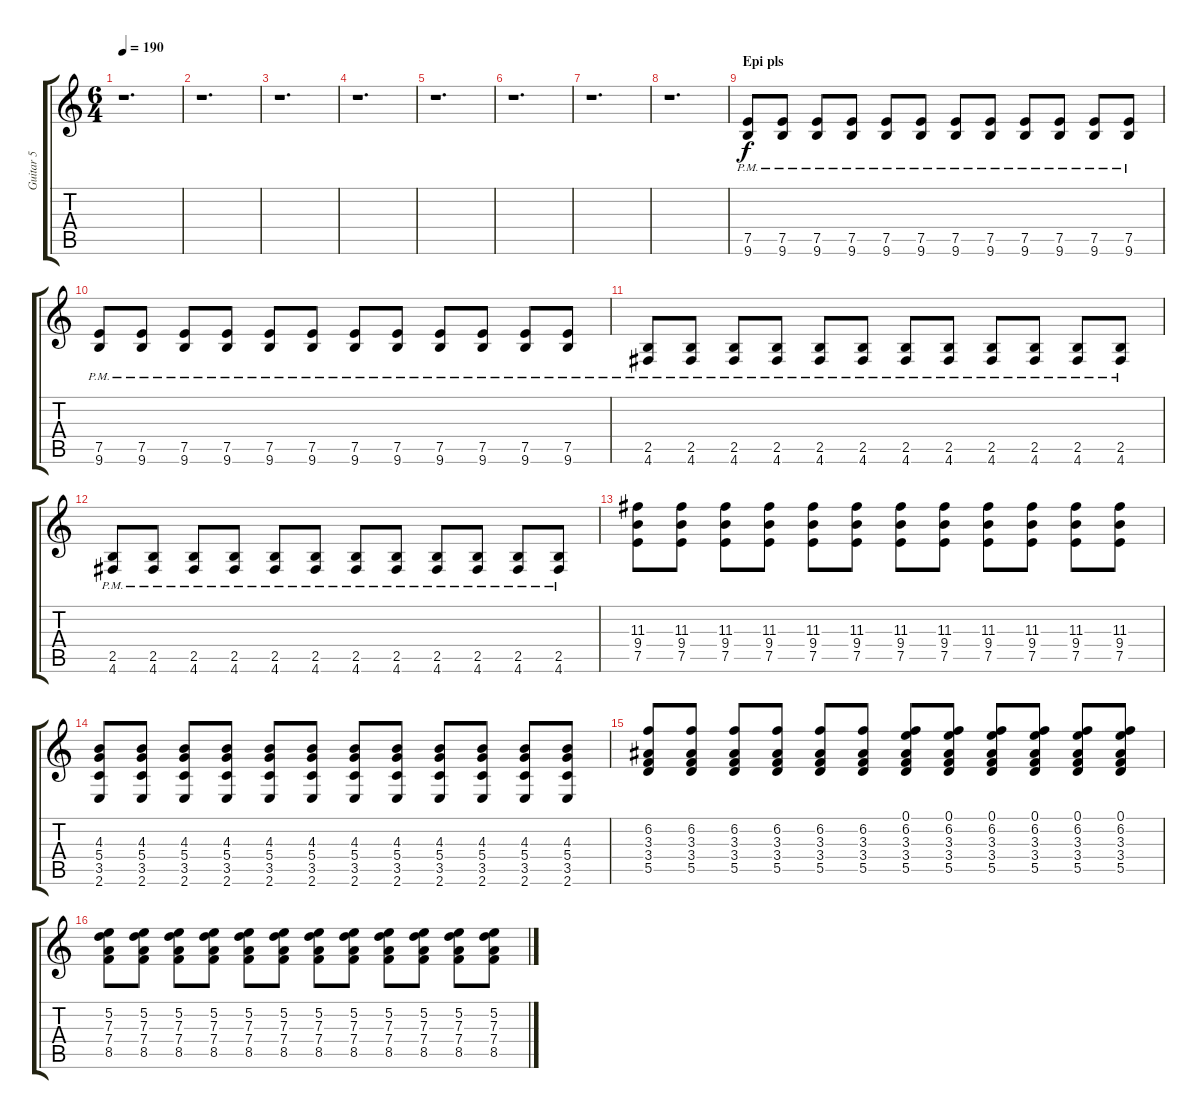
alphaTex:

\track ("Guitar 5" "Guitar 5") {instrument distortionguitar}
\staff {score tabs}
\tuning (E4 B3 G3 D3 A2 D2) {hide}
\ts (6 4)
\tempo 190
\clef g2
\ks c
r.1{d dy f} |
r.1{d} |
r.1{d} |
r.1{d} |
r.1{d} |
r.1{d} |
r.1{d} |
r.1{d} |
\section ("" "Epi pls")
(7.5{pm} 9.6{pm}).8 (7.5{pm} 9.6{pm}).8 (7.5{pm} 9.6{pm}).8 (7.5{pm} 9.6{pm}).8 (7.5{pm} 9.6{pm}).8 (7.5{pm} 9.6{pm}).8 (7.5{pm} 9.6{pm}).8 (7.5{pm} 9.6{pm}).8 (7.5{pm} 9.6{pm}).8 (7.5{pm} 9.6{pm}).8 (7.5{pm} 9.6{pm}).8 (7.5{pm} 9.6{pm}).8 |
(7.5{pm} 9.6{pm}).8 (7.5{pm} 9.6{pm}).8 (7.5{pm} 9.6{pm}).8 (7.5{pm} 9.6{pm}).8 (7.5{pm} 9.6{pm}).8 (7.5{pm} 9.6{pm}).8 (7.5{pm} 9.6{pm}).8 (7.5{pm} 9.6{pm}).8 (7.5{pm} 9.6{pm}).8 (7.5{pm} 9.6{pm}).8 (7.5{pm} 9.6{pm}).8 (7.5{pm} 9.6{pm}).8 |
(2.5{pm} 4.6{pm}).8 (2.5{pm} 4.6{pm}).8 (2.5{pm} 4.6{pm}).8 (2.5{pm} 4.6{pm}).8 (2.5{pm} 4.6{pm}).8 (2.5{pm} 4.6{pm}).8 (2.5{pm} 4.6{pm}).8 (2.5{pm} 4.6{pm}).8 (2.5{pm} 4.6{pm}).8 (2.5{pm} 4.6{pm}).8 (2.5{pm} 4.6{pm}).8 (2.5{pm} 4.6{pm}).8 |
(2.5{pm} 4.6{pm}).8 (2.5{pm} 4.6{pm}).8 (2.5{pm} 4.6{pm}).8 (2.5{pm} 4.6{pm}).8 (2.5{pm} 4.6{pm}).8 (2.5{pm} 4.6{pm}).8 (2.5{pm} 4.6{pm}).8 (2.5{pm} 4.6{pm}).8 (2.5{pm} 4.6{pm}).8 (2.5{pm} 4.6{pm}).8 (2.5{pm} 4.6{pm}).8 (2.5{pm} 4.6{pm}).8 |
(11.3 9.4 7.5).8 (11.3 9.4 7.5).8 (11.3 9.4 7.5).8 (11.3 9.4 7.5).8 (11.3 9.4 7.5).8 (11.3 9.4 7.5).8 (11.3 9.4 7.5).8 (11.3 9.4 7.5).8 (11.3 9.4 7.5).8 (11.3 9.4 7.5).8 (11.3 9.4 7.5).8 (11.3 9.4 7.5).8 |
(4.3 5.4 3.5 2.6).8 (4.3 5.4 3.5 2.6).8 (4.3 5.4 3.5 2.6).8 (4.3 5.4 3.5 2.6).8 (4.3 5.4 3.5 2.6).8 (4.3 5.4 3.5 2.6).8 (4.3 5.4 3.5 2.6).8 (4.3 5.4 3.5 2.6).8 (4.3 5.4 3.5 2.6).8 (4.3 5.4 3.5 2.6).8 (4.3 5.4 3.5 2.6).8 (4.3 5.4 3.5 2.6).8 |
(6.2 3.3 3.4 5.5).8 (6.2 3.3 3.4 5.5).8 (6.2 3.3 3.4 5.5).8 (6.2 3.3 3.4 5.5).8 (6.2 3.3 3.4 5.5).8 (6.2 3.3 3.4 5.5).8 (0.1 6.2 3.3 3.4 5.5).8 (0.1 6.2 3.3 3.4 5.5).8 (0.1 6.2 3.3 3.4 5.5).8 (0.1 6.2 3.3 3.4 5.5).8 (0.1 6.2 3.3 3.4 5.5).8 (0.1 6.2 3.3 3.4 5.5).8 |
(5.2 7.3 7.4 8.5).8 (5.2 7.3 7.4 8.5).8 (5.2 7.3 7.4 8.5).8 (5.2 7.3 7.4 8.5).8 (5.2 7.3 7.4 8.5).8 (5.2 7.3 7.4 8.5).8 (5.2 7.3 7.4 8.5).8 (5.2 7.3 7.4 8.5).8 (5.2 7.3 7.4 8.5).8 (5.2 7.3 7.4 8.5).8 (5.2 7.3 7.4 8.5).8 (5.2 7.3 7.4 8.5).8
